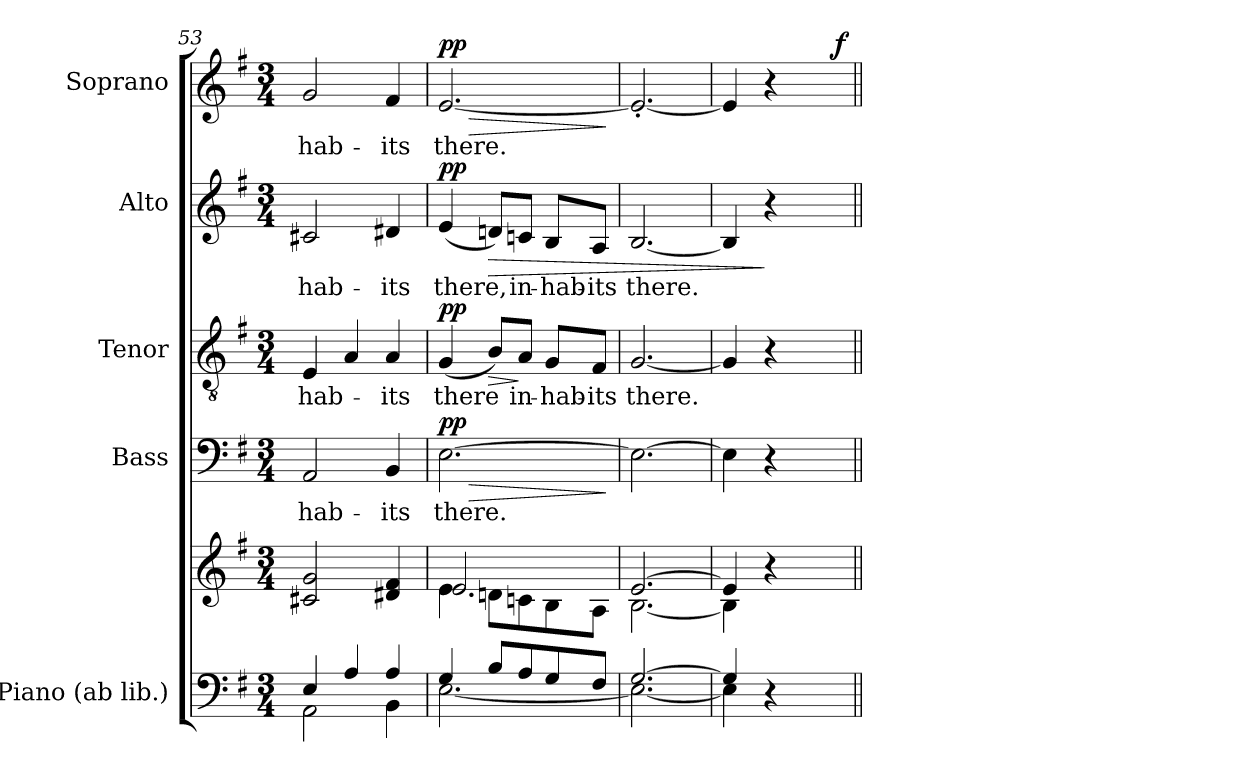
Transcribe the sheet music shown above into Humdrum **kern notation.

**kern	**kern	**kern	**text	**dynam	**kern	**text	**dynam	**kern	**text	**dynam	**kern	**text	**dynam
*part5	*part5	*part4	*part4	*part4	*part3	*part3	*part3	*part2	*part2	*part2	*part1	*part1	*part1
*staff6	*staff5	*staff4	*staff4	*staff4	*staff3	*staff3	*staff3	*staff2	*staff2	*staff2	*staff1	*staff1	*staff1
*I"Piano (ab lib.)	*	*I"Bass	*	*	*I"Tenor	*	*	*I"Alto	*	*	*I"Soprano	*	*
*I'Pno.	*	*I'B.	*	*	*I'T.	*	*	*I'A.	*	*	*I'S.	*	*
*clefF4	*clefG2	*clefF4	*	*	*clefGv2	*	*	*clefG2	*	*	*clefG2	*	*
*	*	*	*	*	*ITrd7c12	*	*	*	*	*	*	*	*
*k[f#]	*k[f#]	*k[f#]	*	*	*k[f#]	*	*	*k[f#]	*	*	*k[f#]	*	*
*G:	*G:	*G:	*	*	*G:	*	*	*G:	*	*	*G:	*	*
*M3/4	*M3/4	*M3/4	*	*	*M3/4	*	*	*M3/4	*	*	*M3/4	*	*
=53	=53	=53	=53	=53	=53	=53	=53	=53	=53	=53	=53	=53	=53
*^	*	*	*	*	*	*	*	*	*	*	*	*	*
!	!	!	!	!LO:LY:b:color=#000000	!	!	!	!	!	!	!	!	!	!
!	!	!	!	!	!	!	!LO:LY:b:color=#000000	!	!	!	!	!	!	!
!	!	!	!	!	!	!	!	!	!	!LO:LY:b:color=#000000	!	!	!	!
!	!	!	!	!	!	!	!	!	!	!	!	!	!LO:LY:b:color=#000000	!
4Ei/	2AAi\	2c#Xi/ 2gi	2AAi/	-hab-	.	4EEi/	-hab-	.	2c#Xi/	-hab-	.	2gi/	-hab-	.
4Ai/	.	.	.	.	.	4AAi/	.	.	.	.	.	.	.	.
!	!	!	!	!LO:LY:b:color=#000000	!	!	!	!	!	!	!	!	!	!
!	!	!	!	!	!	!	!LO:LY:b:color=#000000	!	!	!	!	!	!	!
!	!	!	!	!	!	!	!	!	!	!LO:LY:b:color=#000000	!	!	!	!
!	!	!	!	!	!	!	!	!	!	!	!	!	!LO:LY:b:color=#000000	!
4Ai/	4BBi\	4d#Xi/ 4f#i	4BBi/	-its	.	4AAi/	-its	.	4d#Xi/	-its	.	4f#i/	-its	.
=54	=54	=54	=54	=54	=54	=54	=54	=54	=54	=54	=54	=54	=54	=54
*	*	*^	*	*	*	*	*	*	*	*	*	*	*	*
*	*	*	*^	*	*	*	*	*	*	*	*	*	*	*	*
!	!	!	!	!	!	!LO:LY:b:color=#000000	!LO:HP:b	!	!	!	!	!	!	!	!	!
!	!	!	!	!	!	!	!	!	!LO:LY:b:color=#000000	!	!	!	!	!	!	!
!	!	!	!	!	!	!	!	!	!	!	!	!LO:LY:b:color=#000000	!	!	!	!
!	!	!	!	!	!	!	!	!	!	!	!	!	!	!	!LO:LY:b:color=#000000	!LO:HP:b
4Gi/	[2.Ei\	4ei\	2.ei/	4ryy	[2.Ei\	there.	> pp	(4GGi/	there	pp	(4ei/	there,	pp	[2.ei/	there.	> pp
!	!	!	!	!	!	!	!	!	!	!LO:HP:b	!	!	!LO:HP:b	!	!	!
8Bi/L	.	8dni\L	.	4ryy	.	.	.	8BBi/L)	.	>	8dni/L)	.	>	.	.	.
!	!	!	!	!	!	!	!	!	!LO:LY:b:color=#000000	!	!	!	!	!	!	!
!	!	!	!	!	!	!	!	!	!	!	!	!LO:LY:b:color=#000000	!	!	!	!
8Ai/	.	8cni\	.	.	.	.	.	8AAi/J	in-	]	8cni/J	in-	.	.	.	.
!	!	!	!	!	!	!	!	!	!LO:LY:b:color=#000000	!	!	!	!	!	!	!
!	!	!	!	!	!	!	!	!	!	!	!	!LO:LY:b:color=#000000	!	!	!	!
8Gi/	.	8Bi\	.	4ryy	.	.	.	8GGi/L	-hab-	.	8Bi/L	-hab-	.	.	.	.
!	!	!	!	!	!	!	!	!	!LO:LY:b:color=#000000	!	!	!	!	!	!	!
!	!	!	!	!	!	!	!	!	!	!	!	!LO:LY:b:color=#000000	!	!	!	!
8F#i/J	.	8Ai\J	.	.	.	.	.	8FF#i/J	-its	.	8Ai/J	-its	.	.	.	.
*v	*v	*	*	*	*	*	*	*	*	*	*	*	*	*	*	*
*	*v	*v	*v	*	*	*	*	*	*	*	*	*	*	*	*
.	.	.	.	]	.	.	.	.	.	.	.	.	]
=55	=55	=55	=55	=55	=55	=55	=55	=55	=55	=55	=55	=55	=55
*^	*^	*	*	*	*	*	*	*	*	*	*	*	*
!	!	!	!	!	!	!	!	!LO:LY:b:color=#000000	!	!	!	!	!	!	!
!	!	!	!	!	!	!	!	!	!	!	!LO:LY:b:color=#000000	!	!	!	!
[2.Gi/	2.Ei\_	[2.ei/	[2.Bi\	2.Ei\_	.	.	[2.GGi/	there.	.	[2.Bi/	there.	.	2.e'i/_	.	.
=56	=56	=56	=56	=56	=56	=56	=56	=56	=56	=56	=56	=56	=56	=56	=56
*	*	*	*	*	*	*	*	*	*	*	*	*	*^	*	*
4Gi/]	4Ei\]	4ei/]	4Bi\]	4Ei\]	.	.	4GGi/]	.	.	4Bi/]	.	.	4ei/]	4ryy	.	.
4ryy	4r	4r	4ryy	4r	.	.	4r	.	.	4r	.	]	4r	8ryy	.	.
.	.	.	.	.	.	.	.	.	.	.	.	.	.	16ryy	.	.
.	.	.	.	.	.	.	.	.	.	.	.	.	.	32ryy	.	.
.	.	.	.	.	.	.	.	.	.	.	.	.	.	64ryy	.	.
.	.	.	.	.	.	.	.	.	.	.	.	.	.	128...ryy	.	.
.	.	.	.	.	.	.	.	.	.	.	.	.	.	1024ryy	.	f
*v	*v	*	*	*	*	*	*	*	*	*	*	*	*v	*v	*	*
*	*v	*v	*	*	*	*	*	*	*	*	*	*	*	*
=||	=||	=||	=||	=||	=||	=||	=||	=||	=||	=||	=||	=||	=||
*-	*-	*-	*-	*-	*-	*-	*-	*-	*-	*-	*-	*-	*-
